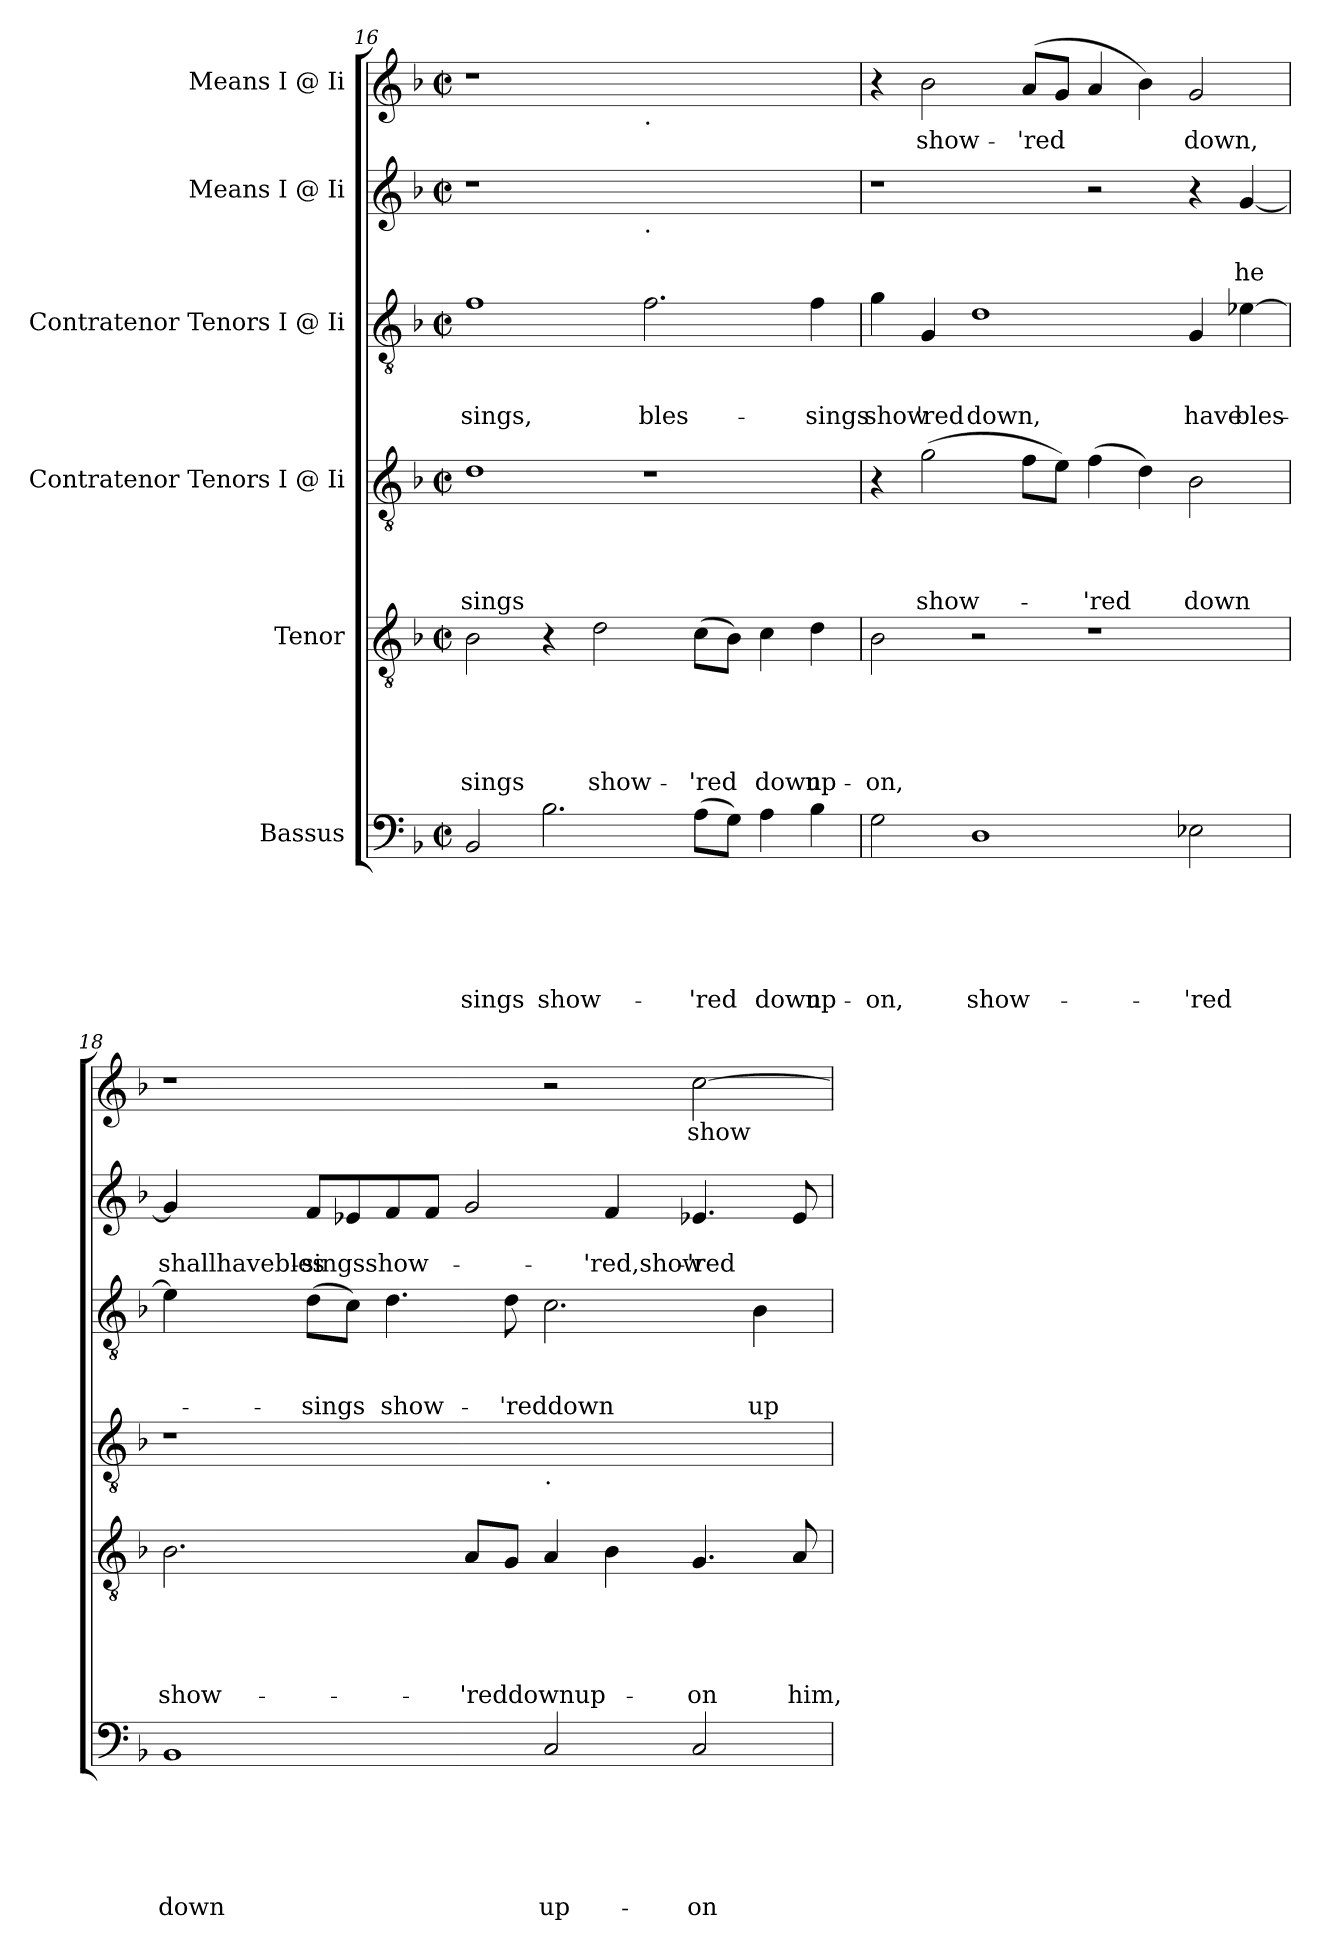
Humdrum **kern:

**kern	**text	**text	**text	**text	**text	**text	**kern	**text	**text	**text	**text	**text	**kern	**text	**text	**text	**text	**kern	**text	**text	**text	**kern	**text	**text	**kern	**text
*part6	*part6	*part6	*part6	*part6	*part6	*part6	*part5	*part5	*part5	*part5	*part5	*part5	*part4	*part4	*part4	*part4	*part4	*part3	*part3	*part3	*part3	*part2	*part2	*part2	*part1	*part1
*staff6	*staff6	*staff6	*staff6	*staff6	*staff6	*staff6	*staff5	*staff5	*staff5	*staff5	*staff5	*staff5	*staff4	*staff4	*staff4	*staff4	*staff4	*staff3	*staff3	*staff3	*staff3	*staff2	*staff2	*staff2	*staff1	*staff1
*I"Bassus	*	*	*	*	*	*	*I"Tenor	*	*	*	*	*	*I"Contratenor Tenors I @ Ii	*	*	*	*	*I"Contratenor Tenors I @ Ii	*	*	*	*I"Means I @ Ii	*	*	*I"Means I @ Ii	*
*clefF4	*	*	*	*	*	*	*clefGv2	*	*	*	*	*	*clefGv2	*	*	*	*	*clefGv2	*	*	*	*clefG2	*	*	*clefG2	*
*k[b-]	*	*	*	*	*	*	*k[b-]	*	*	*	*	*	*k[b-]	*	*	*	*	*k[b-]	*	*	*	*k[b-]	*	*	*k[b-]	*
*F:	*	*	*	*	*	*	*F:	*	*	*	*	*	*F:	*	*	*	*	*F:	*	*	*	*F:	*	*	*F:	*
*M2/2	*	*	*	*	*	*	*M2/2	*	*	*	*	*	*M2/2	*	*	*	*	*M2/2	*	*	*	*M2/2	*	*	*M2/2	*
*met(c|)	*	*	*	*	*	*	*met(c|)	*	*	*	*	*	*met(c|)	*	*	*	*	*met(c|)	*	*	*	*met(c|)	*	*	*met(c|)	*
=16	=16	=16	=16	=16	=16	=16	=16	=16	=16	=16	=16	=16	=16	=16	=16	=16	=16	=16	=16	=16	=16	=16	=16	=16	=16	=16
!	!	!	!	!	!	!LO:LY:b	!	!	!	!	!	!LO:LY:b	!	!	!	!	!LO:LY:b	!	!	!	!LO:LY:b	!	!	!	!	!
2BB-/	.	.	.	.	.	-sings	2B-\	.	.	.	.	-sings	1d	.	.	.	-sings	1f	.	.	-sings,	1r	.	.	1r	.
!	!	!	!	!	!	!LO:LY:b	!	!	!	!	!	!	!	!	!	!	!	!	!	!	!	!	!	!	!	!
2.B-\	.	.	.	.	.	show-	4r	.	.	.	.	.	.	.	.	.	.	.	.	.	.	.	.	.	.	.
!	!	!	!	!	!	!	!	!	!	!	!	!LO:LY:b	!	!	!	!	!	!	!	!	!	!	!	!	!	!
.	.	.	.	.	.	.	2d\	.	.	.	.	show-	.	.	.	.	.	.	.	.	.	.	.	.	.	.
!	!	!	!	!	!	!	!	!	!	!	!	!	!	!	!	!	!	!	!	!	!	!	!	!	!LO:TX:b:t=.	!
!	!	!	!	!	!	!	!	!	!	!	!	!	!	!	!	!	!	!	!	!	!	!LO:TX:b:t=.	!	!	!	!
!	!	!	!	!	!	!	!	!	!	!	!	!	!	!	!	!	!	!	!	!	!LO:LY:b	!	!	!	!	!
.	.	.	.	.	.	.	.	.	.	.	.	.	1r	.	.	.	.	2.f\	.	.	bles-	1ryy	.	.	1ryy	.
!	!	!	!	!	!	!LO:LY:b	!	!	!	!	!	!LO:LY:b	!	!	!	!	!	!	!	!	!	!	!	!	!	!
(>8A\L	.	.	.	.	.	-'red	(>8c\L	.	.	.	.	-'red	.	.	.	.	.	.	.	.	.	.	.	.	.	.
8G\J)	.	.	.	.	.	.	8B-\J)	.	.	.	.	.	.	.	.	.	.	.	.	.	.	.	.	.	.	.
!	!	!	!	!	!	!LO:LY:b	!	!	!	!	!	!LO:LY:b	!	!	!	!	!	!	!	!	!	!	!	!	!	!
4A\	.	.	.	.	.	down	4c\	.	.	.	.	down	.	.	.	.	.	.	.	.	.	.	.	.	.	.
!	!	!	!	!	!	!LO:LY:b	!	!	!	!	!	!LO:LY:b	!	!	!	!	!	!	!	!	!LO:LY:b	!	!	!	!	!
4B-\	.	.	.	.	.	up-	4d\	.	.	.	.	up-	.	.	.	.	.	4f\	.	.	-sings	.	.	.	.	.
=17	=17	=17	=17	=17	=17	=17	=17	=17	=17	=17	=17	=17	=17	=17	=17	=17	=17	=17	=17	=17	=17	=17	=17	=17	=17	=17
!	!	!	!	!	!	!LO:LY:b	!	!	!	!	!	!LO:LY:b	!	!	!	!	!	!	!	!	!LO:LY:b	!	!	!	!	!
2G\	.	.	.	.	.	-on,	2B-\	.	.	.	.	-on,	4r	.	.	.	.	4g\	.	.	show-	1r	.	.	4r	.
!	!	!	!	!	!	!	!	!	!	!	!	!	!	!	!	!	!LO:LY:b	!	!	!	!LO:LY:b:rj	!	!	!	!	!LO:LY:b
.	.	.	.	.	.	.	.	.	.	.	.	.	(>2g\	.	.	.	show-	4G/	.	.	-'red	.	.	.	2b-\	show-
!	!	!	!	!	!	!LO:LY:b	!	!	!	!	!	!	!	!	!	!	!	!	!	!	!LO:LY:b	!	!	!	!	!
1D	.	.	.	.	.	show-	2r	.	.	.	.	.	.	.	.	.	.	1d	.	.	down,	.	.	.	.	.
!	!	!	!	!	!	!	!	!	!	!	!	!	!	!	!	!	!	!	!	!	!	!	!	!	!	!LO:LY:b
.	.	.	.	.	.	.	.	.	.	.	.	.	8f\L	.	.	.	.	.	.	.	.	.	.	.	(>8a/L	-'red
.	.	.	.	.	.	.	.	.	.	.	.	.	8e\J)	.	.	.	.	.	.	.	.	.	.	.	8g/J	.
!	!	!	!	!	!	!	!	!	!	!	!	!	!	!	!	!	!LO:LY:b	!	!	!	!	!	!	!	!	!
.	.	.	.	.	.	.	1r	.	.	.	.	.	(>4f\	.	.	.	-'red	.	.	.	.	2r	.	.	4a/	.
.	.	.	.	.	.	.	.	.	.	.	.	.	4d\)	.	.	.	.	.	.	.	.	.	.	.	4b-\)	.
!	!	!	!	!	!	!LO:LY:b	!	!	!	!	!	!	!	!	!	!	!LO:LY:b	!	!	!	!LO:LY:b	!	!	!	!	!LO:LY:b
2E-X\	.	.	.	.	.	-'red	.	.	.	.	.	.	2B-\	.	.	.	down	4G/	.	.	have	4r	.	.	2g/	down,
!	!	!	!	!	!	!	!	!	!	!	!	!	!	!	!	!	!	!	!	!	!LO:LY:b	!	!	!LO:LY:b	!	!
.	.	.	.	.	.	.	.	.	.	.	.	.	.	.	.	.	.	[>4e-X\	.	.	bles-	[>4g/	.	he	.	.
!!LO:PB:g=z
=18	=18	=18	=18	=18	=18	=18	=18	=18	=18	=18	=18	=18	=18	=18	=18	=18	=18	=18	=18	=18	=18	=18	=18	=18	=18	=18
!	!	!	!	!	!	!LO:LY:b	!	!	!	!	!	!LO:LY:b	!	!	!	!	!	!	!	!	!	!	!	!LO:LY:b	!	!
1BB-	.	.	.	.	.	down	2.B-\	.	.	.	.	show-	1r	.	.	.	.	4e-\]	.	.	.	4g/]	.	shallhavebles-	1r	.
!	!	!	!	!	!	!	!	!	!	!	!	!	!	!	!	!	!	!	!	!	!LO:LY:b	!	!	!LO:LY:b	!	!
.	.	.	.	.	.	.	.	.	.	.	.	.	.	.	.	.	.	(>8d\L	.	.	-sings	8f/L	.	-singsshow-	.	.
.	.	.	.	.	.	.	.	.	.	.	.	.	.	.	.	.	.	8c\J)	.	.	.	8e-/	.	.	.	.
!	!	!	!	!	!	!	!	!	!	!	!	!	!	!	!	!	!	!	!	!	!LO:LY:b	!	!	!	!	!
.	.	.	.	.	.	.	.	.	.	.	.	.	.	.	.	.	.	4.d\	.	.	show-	8f/	.	.	.	.
.	.	.	.	.	.	.	.	.	.	.	.	.	.	.	.	.	.	.	.	.	.	8f/J	.	.	.	.
!	!	!	!	!	!	!	!	!	!	!	!	!LO:LY:b	!	!	!	!	!	!	!	!	!	!	!	!	!	!
.	.	.	.	.	.	.	8A/L	.	.	.	.	-'reddownup-	.	.	.	.	.	.	.	.	.	2g/	.	.	.	.
!	!	!	!	!	!	!	!	!	!	!	!	!	!	!	!	!	!	!	!	!	!LO:LY:b	!	!	!	!	!
.	.	.	.	.	.	.	8G/J	.	.	.	.	.	.	.	.	.	.	8d\	.	.	-'reddown	.	.	.	.	.
!	!	!	!	!	!	!	!	!	!	!	!	!	!LO:TX:b:t=.	!	!	!	!	!	!	!	!	!	!	!	!	!
!	!	!	!	!	!	!LO:LY:b	!	!	!	!	!	!	!	!	!	!	!	!	!	!	!	!	!	!	!	!
2C/	.	.	.	.	.	up-	4A/	.	.	.	.	.	1ryy	.	.	.	.	2.c\	.	.	.	.	.	.	2r	.
!	!	!	!	!	!	!	!	!	!	!	!	!	!	!	!	!	!	!	!	!	!	!	!	!LO:LY:b	!	!
.	.	.	.	.	.	.	4B-\	.	.	.	.	.	.	.	.	.	.	.	.	.	.	4f/	.	-'red,show-	.	.
!	!	!	!	!	!	!LO:LY:b	!	!	!	!	!	!LO:LY:b	!	!	!	!	!	!	!	!	!	!	!	!LO:LY:b	!	!LO:LY:b
2C/	.	.	.	.	.	-on	4.G/	.	.	.	.	-on	.	.	.	.	.	.	.	.	.	4.e-X/	.	-'red	[>2cc\	show-
!	!	!	!	!	!	!	!	!	!	!	!	!	!	!	!	!	!	!	!	!	!LO:LY:b	!	!	!	!	!
.	.	.	.	.	.	.	.	.	.	.	.	.	.	.	.	.	.	4B-\	.	.	up-	.	.	.	.	.
!	!	!	!	!	!	!	!	!	!	!	!	!LO:LY:b	!	!	!	!	!	!	!	!	!	!	!	!	!	!
.	.	.	.	.	.	.	8A/	.	.	.	.	him,	.	.	.	.	.	.	.	.	.	8e-/	.	.	.	.
=	=	=	=	=	=	=	=	=	=	=	=	=	=	=	=	=	=	=	=	=	=	=	=	=	=	=
*-	*-	*-	*-	*-	*-	*-	*-	*-	*-	*-	*-	*-	*-	*-	*-	*-	*-	*-	*-	*-	*-	*-	*-	*-	*-	*-
